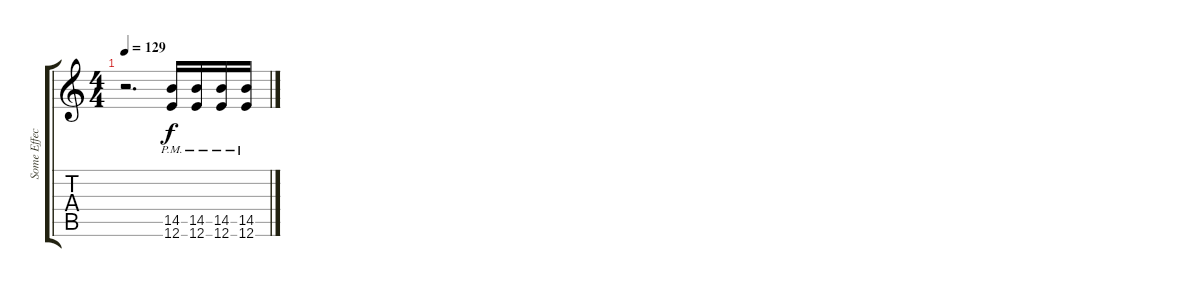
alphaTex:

\track ("Some Effect" "Some Effec") {instrument electricguitarclean}
\staff {score tabs}
\tuning (E4 B3 G3 D3 A2 E2) {hide}
\ts (4 4)
\tempo 129
\clef g2
\ks c
r.2{d dy f} (14.5{pm} 12.6{pm}).16 (14.5{pm} 12.6{pm}).16 (14.5{pm} 12.6{pm}).16 (14.5{pm} 12.6{pm}).16
